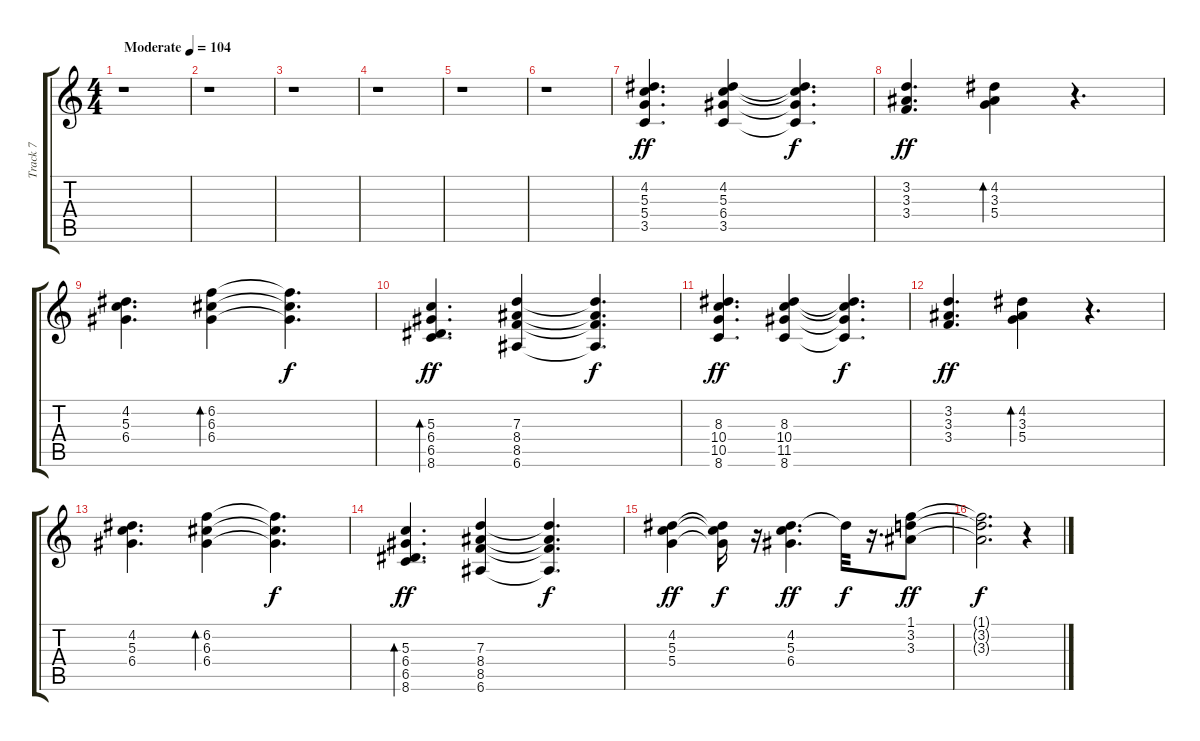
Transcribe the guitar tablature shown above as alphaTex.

\track ("Track 7" "Track 7") {instrument acousticguitarsteel}
\staff {score tabs}
\tuning (E4 B3 G3 D3 A2 E2) {hide}
\ts (4 4)
\tempo (104 "Moderate")
\clef g2
\ks c
r.1{dy ff instrument acousticguitarsteel} |
r.1 |
r.1 |
r.1 |
r.1 |
r.1 |
(4.2 5.3 5.4 3.5).4{d} (4.2 5.3 6.4 3.5).4 (4.2{t} 5.3{t} 6.4{t} 3.5{t}).4{d dy f} |
(3.2 3.3 3.4).4{d dy ff} (4.2 3.3 5.4).4{bd 240} r.4{d} |
(4.2 5.3 6.4).4{d} (6.2 6.3 6.4).4{bd 240} (6.2{t} 6.3{t} 6.4{t}).4{d dy f} |
(5.3 6.4 6.5 8.6).4{d bd 240 dy ff} (7.3 8.4 8.5 6.6).4 (7.3{t} 8.4{t} 8.5{t} 6.6{t}).4{d dy f} |
(8.3 10.4 10.5 8.6).4{d dy ff} (8.3 10.4 11.5 8.6).4 (8.3{t} 10.4{t} 11.5{t} 8.6{t}).4{d dy f} |
(3.2 3.3 3.4).4{d dy ff} (4.2 3.3 5.4).4{bd 240} r.4{d} |
(4.2 5.3 6.4).4{d} (6.2 6.3 6.4).4{bd 240} (6.2{t} 6.3{t} 6.4{t}).4{d dy f} |
(5.3 6.4 6.5 8.6).4{d bd 240 dy ff} (7.3 8.4 8.5 6.6).4 (7.3{t} 8.4{t} 8.5{t} 6.6{t}).4{d dy f} |
(4.2 5.3 5.4).4{dy ff} (4.2{t} 5.3{t} 5.4{t}).16{dy f} r.16 (4.2 5.3 6.4).4{d dy ff} 4.2{t}.32{dy f} r.16{d} (1.1 3.2 3.3).8{dy ff} |
(1.1{t} 3.2{t} 3.3{t}).2{d dy f} r.4
